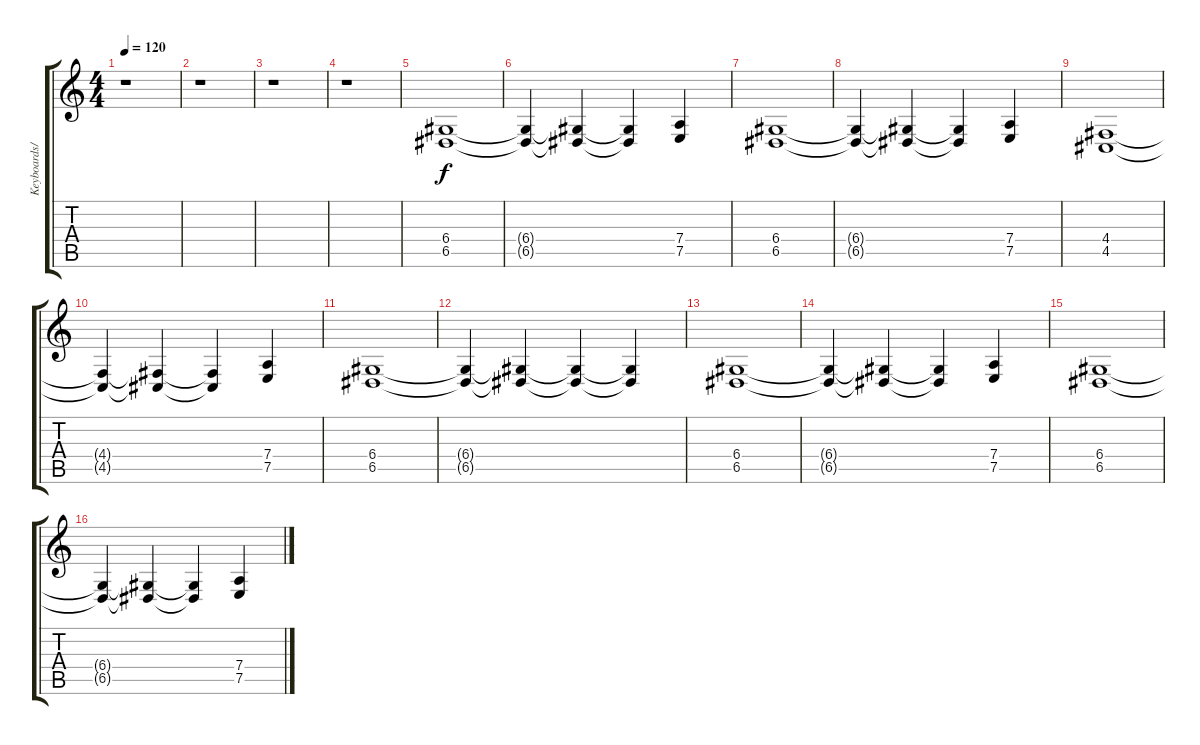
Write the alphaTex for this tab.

\track ("Keyboards/Livia" "Keyboards/") {instrument synthstrings1}
\staff {score tabs}
\tuning (E4 B3 G3 D3 A2 E2) {hide}
\ts (4 4)
\tempo 120
\clef g2
\ks c
r.1{dy f} |
r.1 |
r.1 |
r.1 |
(6.4 6.5).1 |
(6.4{t} 6.5{t}).4 (6.4{t} 6.5{t}).4 (6.4{t} 6.5{t}).4 (7.4 7.5).4 |
(6.4 6.5).1 |
(6.4{t} 6.5{t}).4 (6.4{t} 6.5{t}).4 (6.4{t} 6.5{t}).4 (7.4 7.5).4 |
(4.4 4.5).1 |
(4.4{t} 4.5{t}).4 (4.4{t} 4.5{t}).4 (4.4{t} 4.5{t}).4 (7.4 7.5).4 |
(6.4 6.5).1 |
(6.4{t} 6.5{t}).4 (6.4{t} 6.5{t}).4 (6.4{t} 6.5{t}).4 (6.4{t} 6.5{t}).4 |
(6.4 6.5).1 |
(6.4{t} 6.5{t}).4 (6.4{t} 6.5{t}).4 (6.4{t} 6.5{t}).4 (7.4 7.5).4 |
(6.4 6.5).1 |
(6.4{t} 6.5{t}).4 (6.4{t} 6.5{t}).4 (6.4{t} 6.5{t}).4 (7.4 7.5).4
